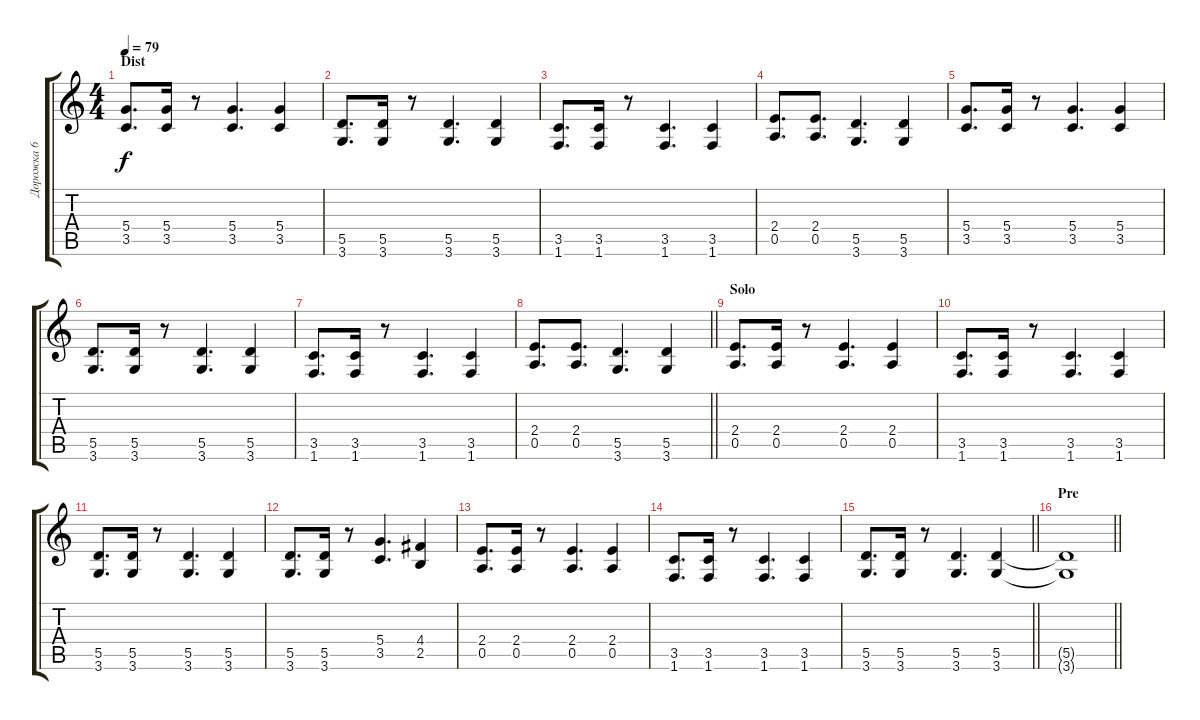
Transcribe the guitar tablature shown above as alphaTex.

\track ("Дорожка 6" "Дорожка 6") {instrument distortionguitar}
\staff {score tabs}
\tuning (E4 B3 G3 D3 A2 E2) {hide}
\ts (4 4)
\section ("" "Dist")
\tempo 79
\clef g2
\ks c
(5.4 3.5).8{d dy f} (5.4 3.5).16 r.8 (5.4 3.5).4{d} (5.4 3.5).4 |
(5.5 3.6).8{d} (5.5 3.6).16 r.8 (5.5 3.6).4{d} (5.5 3.6).4 |
(3.5 1.6).8{d} (3.5 1.6).16 r.8 (3.5 1.6).4{d} (3.5 1.6).4 |
(2.4 0.5).8{d} (2.4 0.5).8{d} (5.5 3.6).4{d} (5.5 3.6).4 |
(5.4 3.5).8{d} (5.4 3.5).16 r.8 (5.4 3.5).4{d} (5.4 3.5).4 |
(5.5 3.6).8{d} (5.5 3.6).16 r.8 (5.5 3.6).4{d} (5.5 3.6).4 |
(3.5 1.6).8{d} (3.5 1.6).16 r.8 (3.5 1.6).4{d} (3.5 1.6).4 |
\barLineRight lightlight
(2.4 0.5).8{d} (2.4 0.5).8{d} (5.5 3.6).4{d} (5.5 3.6).4 |
\section ("" "Solo")
(2.4 0.5).8{d} (2.4 0.5).16 r.8 (2.4 0.5).4{d} (2.4 0.5).4 |
(3.5 1.6).8{d} (3.5 1.6).16 r.8 (3.5 1.6).4{d} (3.5 1.6).4 |
(5.5 3.6).8{d} (5.5 3.6).16 r.8 (5.5 3.6).4{d} (5.5 3.6).4 |
(5.5 3.6).8{d} (5.5 3.6).16 r.8 (5.4 3.5).4{d} (4.4 2.5).4 |
(2.4 0.5).8{d} (2.4 0.5).16 r.8 (2.4 0.5).4{d} (2.4 0.5).4 |
(3.5 1.6).8{d} (3.5 1.6).16 r.8 (3.5 1.6).4{d} (3.5 1.6).4 |
\barLineRight lightlight
(5.5 3.6).8{d} (5.5 3.6).16 r.8 (5.5 3.6).4{d} (5.5 3.6).4 |
\section ("" "Pre")
\barLineRight lightlight
(5.5{t} 3.6{t}).1
